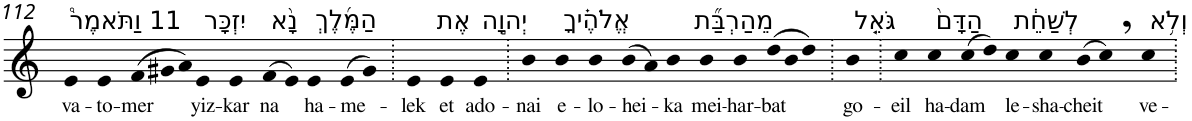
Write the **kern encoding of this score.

**kern	**text
*part1	*part1
*staff1	*staff1
*I"Piano	*
*I'Pno	*
!!LO:PB:g=z
*clefG2	*
*k[]	*
=112	=112
!LO:TX:a:t=11 וַתֹּאמֶר֩	!
!	!LO:LY:b
4e	va-
!	!LO:LY:b
4e	-to-
*Xtuplet	*
!	!LO:LY:b
(>12f	-mer
12g#X	.
12a)	.
!LO:TX:a:t=יִזְכָּר	!
!	!LO:LY:b
4e	yiz-
!	!LO:LY:b
4e	-kar
!LO:TX:a:t=נָ֨א	!
!	!LO:LY:b
(>8f	na
8e)	.
!LO:TX:a:t=הַמֶּ֜לֶךְ	!
!	!LO:LY:b
4e	ha-
!	!LO:LY:b
(>8e	-me-
8g#)	.
=113.	=113.
!	!LO:LY:b
4e	-lek
!LO:TX:a:t=אֶת	!
!	!LO:LY:b
4e	et
!LO:TX:a:t=יְהוָ֣ה	!
!	!LO:LY:b
4e	ado-
=114.	=114.
!	!LO:LY:b
4b	-nai
!LO:TX:a:t=אֱלֹהֶ֗יךָ	!
!	!LO:LY:b
4b	e-
!	!LO:LY:b
4b	-lo-
!	!LO:LY:b
(>8b	-hei-
8a)	.
!	!LO:LY:b
4b	-ka
!LO:TX:a:t=מֵהַרְבַּ֞ת	!
!	!LO:LY:b
4b	mei-
!	!LO:LY:b
4b	-har-
!	!LO:LY:b
(>12dd	-bat
12b	.
12dd)	.
=115.	=115.
!LO:TX:a:t=גֹּאֵ֤ל	!
!	!LO:LY:b
4b	go-
=116.	=116.
!	!LO:LY:b
4cc	-eil
!LO:TX:a:t=הַדָּם֙	!
!	!LO:LY:b
4cc	ha-
!	!LO:LY:b
(>8cc	-dam
8dd)	.
!LO:TX:a:t=לְשַׁחֵ֔ת	!
!	!LO:LY:b
4cc	le-
!	!LO:LY:b
4cc	-sha-
!	!LO:LY:b
(>8b	-cheit
8cc,)	.
!LO:TX:a:t=וְלֹ֥א	!
!	!LO:LY:b
4cc	ve-
=.	=.
*-	*-
